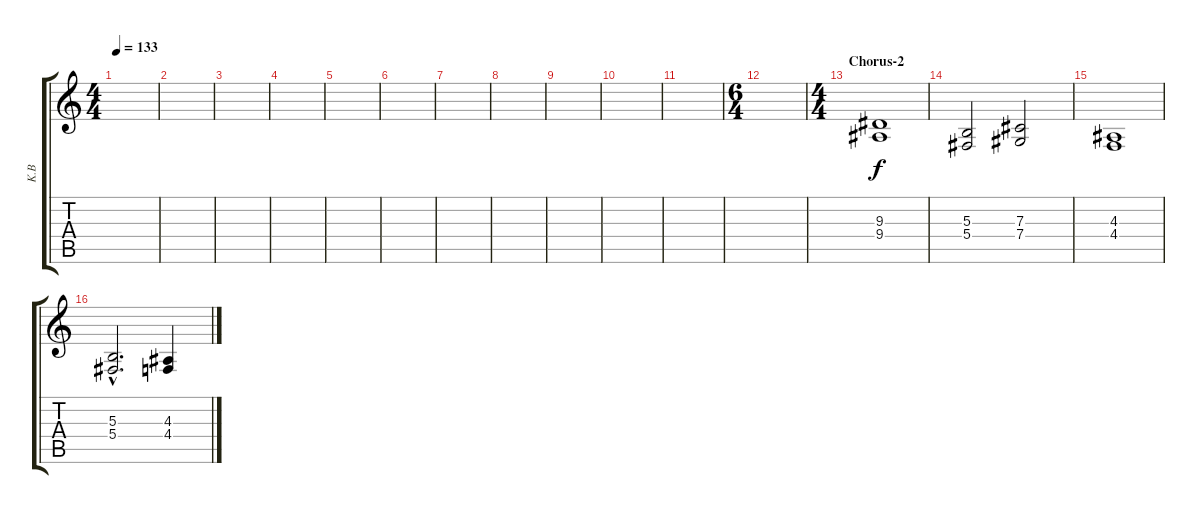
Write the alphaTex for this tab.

\track ("K.B" "K.B") {instrument acousticgrandpiano}
\staff {score tabs}
\tuning (Eb4 Bb3 Gb3 Db3 Ab2 Eb2) {hide}
\ts (4 4)
\tempo 133
\clef g2
\ks c
|
|
|
|
|
|
|
|
|
|
|
\ts (6 4)
|
\ts (4 4)
\section ("" "Chorus-2")
(9.3 9.4).1{volume 14 instrument stringensemble1} |
(5.3 5.4).2{volume 14 instrument stringensemble1} (7.3 7.4).2 |
(4.3 4.4).1{volume 14 instrument stringensemble1} |
(5.3{hac} 5.4{hac}).2{d volume 14 instrument stringensemble1} (4.3 4.4).4
